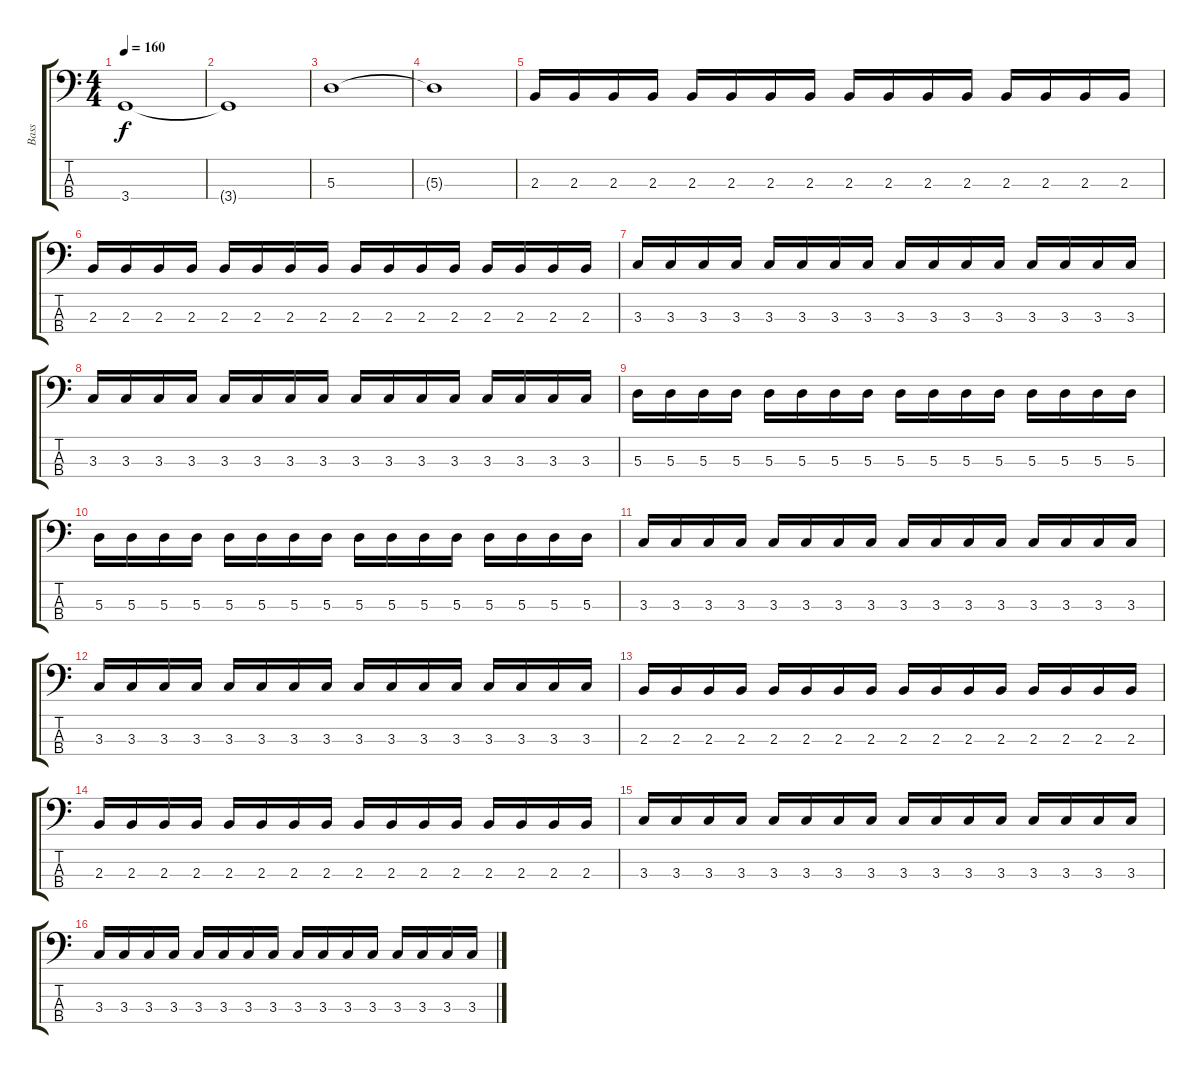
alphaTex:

\track ("Bass" "Bass") {instrument electricbasspick}
\staff {score tabs}
\tuning (G2 D2 A1 E1) {hide}
\ts (4 4)
\tempo 160
\clef f4
\ks c
3.4.1{dy f} |
3.4{t}.1 |
5.3.1 |
5.3{t}.1 |
2.3.16 2.3.16 2.3.16 2.3.16 2.3.16 2.3.16 2.3.16 2.3.16 2.3.16 2.3.16 2.3.16 2.3.16 2.3.16 2.3.16 2.3.16 2.3.16 |
2.3.16 2.3.16 2.3.16 2.3.16 2.3.16 2.3.16 2.3.16 2.3.16 2.3.16 2.3.16 2.3.16 2.3.16 2.3.16 2.3.16 2.3.16 2.3.16 |
3.3.16 3.3.16 3.3.16 3.3.16 3.3.16 3.3.16 3.3.16 3.3.16 3.3.16 3.3.16 3.3.16 3.3.16 3.3.16 3.3.16 3.3.16 3.3.16 |
3.3.16 3.3.16 3.3.16 3.3.16 3.3.16 3.3.16 3.3.16 3.3.16 3.3.16 3.3.16 3.3.16 3.3.16 3.3.16 3.3.16 3.3.16 3.3.16 |
5.3.16 5.3.16 5.3.16 5.3.16 5.3.16 5.3.16 5.3.16 5.3.16 5.3.16 5.3.16 5.3.16 5.3.16 5.3.16 5.3.16 5.3.16 5.3.16 |
5.3.16 5.3.16 5.3.16 5.3.16 5.3.16 5.3.16 5.3.16 5.3.16 5.3.16 5.3.16 5.3.16 5.3.16 5.3.16 5.3.16 5.3.16 5.3.16 |
3.3.16 3.3.16 3.3.16 3.3.16 3.3.16 3.3.16 3.3.16 3.3.16 3.3.16 3.3.16 3.3.16 3.3.16 3.3.16 3.3.16 3.3.16 3.3.16 |
3.3.16 3.3.16 3.3.16 3.3.16 3.3.16 3.3.16 3.3.16 3.3.16 3.3.16 3.3.16 3.3.16 3.3.16 3.3.16 3.3.16 3.3.16 3.3.16 |
2.3.16 2.3.16 2.3.16 2.3.16 2.3.16 2.3.16 2.3.16 2.3.16 2.3.16 2.3.16 2.3.16 2.3.16 2.3.16 2.3.16 2.3.16 2.3.16 |
2.3.16 2.3.16 2.3.16 2.3.16 2.3.16 2.3.16 2.3.16 2.3.16 2.3.16 2.3.16 2.3.16 2.3.16 2.3.16 2.3.16 2.3.16 2.3.16 |
3.3.16 3.3.16 3.3.16 3.3.16 3.3.16 3.3.16 3.3.16 3.3.16 3.3.16 3.3.16 3.3.16 3.3.16 3.3.16 3.3.16 3.3.16 3.3.16 |
3.3.16 3.3.16 3.3.16 3.3.16 3.3.16 3.3.16 3.3.16 3.3.16 3.3.16 3.3.16 3.3.16 3.3.16 3.3.16 3.3.16 3.3.16 3.3.16
